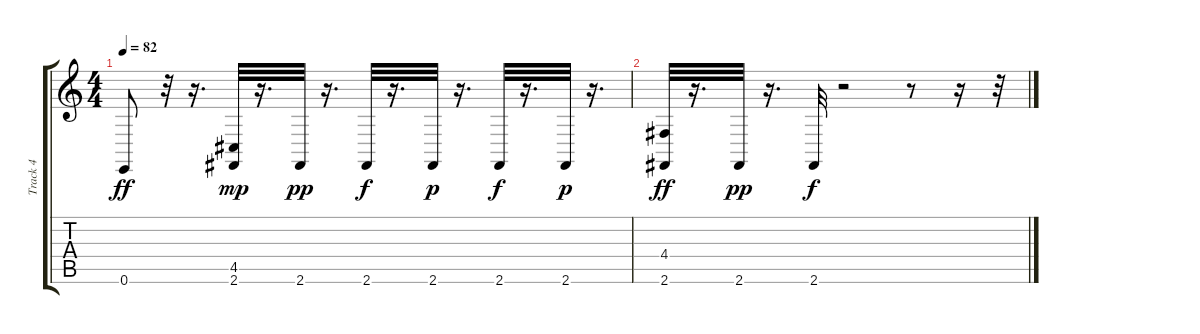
\track ("Track 4" "Track 4") {instrument acousticgrandpiano}
\staff {score tabs}
\tuning (E4 B3 G3 D3 A2 E2) {hide}
\ts (4 4)
\tempo 82
\clef g2
\ks c
0.6.8{dy ff} r.32 r.16{d} (4.5 2.6).32{dy mp} r.16{d} 2.6.32{dy pp} r.16{d} 2.6.32{dy f} r.16{d} 2.6.32{dy p} r.16{d} 2.6.32{dy f} r.16{d} 2.6.32{dy p} r.16{d} |
(4.4 2.6).32{dy ff} r.16{d} 2.6.32{dy pp} r.16{d} 2.6.32{dy f} r.2 r.8 r.16 r.32
